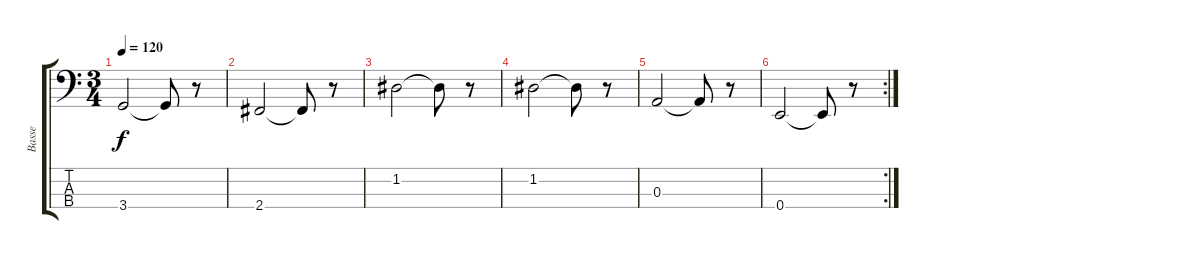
\track ("Basse" "Basse") {instrument acousticbass}
\staff {score tabs}
\tuning (G2 D2 A1 E1) {hide}
\ts (3 4)
\tempo 120
\clef f4
\ks c
3.4.2{dy f} 3.4{t}.8 r.8 |
2.4.2 2.4{t}.8 r.8 |
1.2.2 1.2{t}.8 r.8 |
1.2.2 1.2{t}.8 r.8 |
0.3.2 0.3{t}.8 r.8 |
\rc 2
0.4.2 0.4{t}.8 r.8
